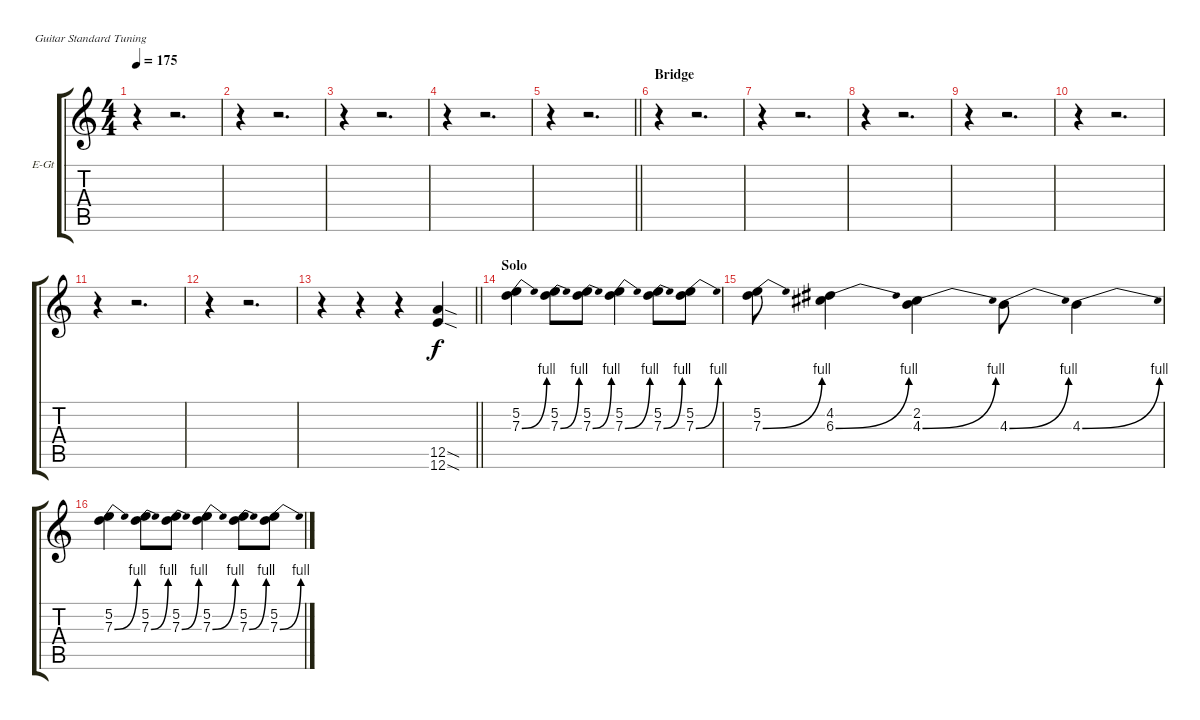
\bracketExtendMode groupsimilarinstruments
\firstSystemTrackNameOrientation horizontal
\otherSystemsTrackNameOrientation horizontal
\track ("Guitar" "E-Gt") {instrument distortionguitar}
\staff {score tabs}
\tuning (E4 B3 G3 D3 A2 E2)
\ts (4 4)
\tempo 175
\clef g2
\ks c
r.4{dy f} r.2{d} |
r.4 r.2{d} |
r.4 r.2{d} |
r.4 r.2{d} |
\barLineRight lightlight
r.4 r.2{d} |
\section ("" "Bridge")
r.4 r.2{d} |
r.4 r.2{d} |
r.4 r.2{d} |
r.4 r.2{d} |
r.4 r.2{d} |
r.4 r.2{d} |
r.4 r.2{d} |
\barLineRight lightlight
r.4 r.4 r.4 (12.5{sod} 12.6{sod}).4 |
\section ("" "Solo")
(5.2 7.3{be (bend 0 0 60 4)}).4 (5.2 7.3{be (bend 0 0 60 4)}).8 (5.2 7.3{be (bend 0 0 60 4)}).8 (5.2 7.3{be (bend 0 0 60 4)}).4 (5.2 7.3{be (bend 0 0 60 4)}).8 (5.2 7.3{be (bend 0 0 60 4)}).8 |
(5.2 7.3{be (bend 0 0 60 4)}).8 (4.2 6.3{be (bend 0 0 60 4)}).4 (2.2 4.3{be (bend 0 0 60 4)}).4 4.3{be (bend 0 0 60 4)}.8 4.3{be (bend 0 0 60 4)}.4 |
(5.2 7.3{be (bend 0 0 60 4)}).4 (5.2 7.3{be (bend 0 0 60 4)}).8 (5.2 7.3{be (bend 0 0 60 4)}).8 (5.2 7.3{be (bend 0 0 60 4)}).4 (5.2 7.3{be (bend 0 0 60 4)}).8 (5.2 7.3{be (bend 0 0 60 4)}).8
